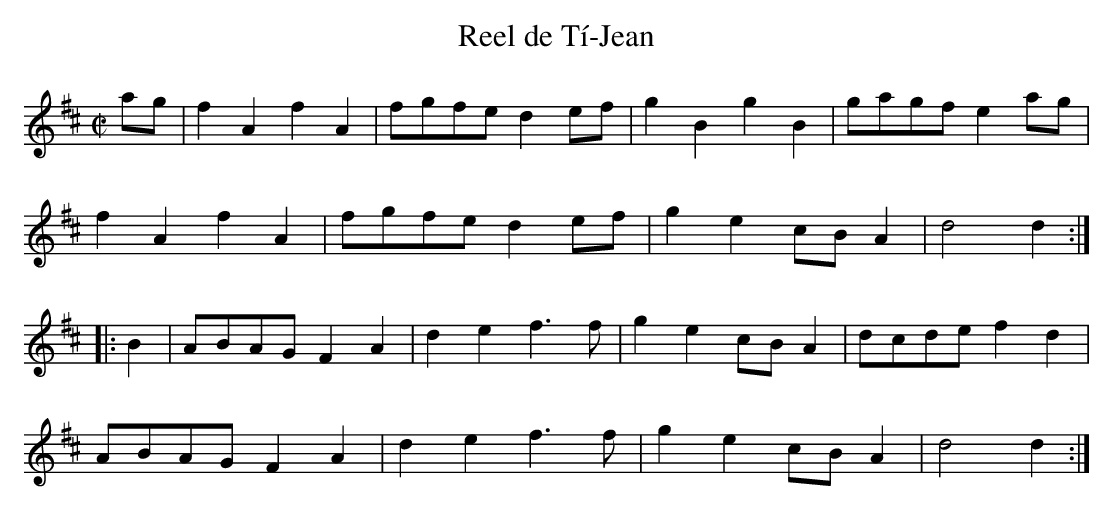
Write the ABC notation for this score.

X:1
T:Reel de Tí-Jean
L:1/8
M:C|
K:D
ag|f2A2f2A2|fgfe d2ef|g2B2g2B2|gagf e2ag|
f2A2f2A2|fgfe d2ef|g2e2cBA2|d4d2:|
|:B2|ABAG F2A2|d2e2f3f|g2e2cBA2|dcde f2d2|
ABAG F2A2|d2e2f3f|g2e2cBA2|d4d2:|]
